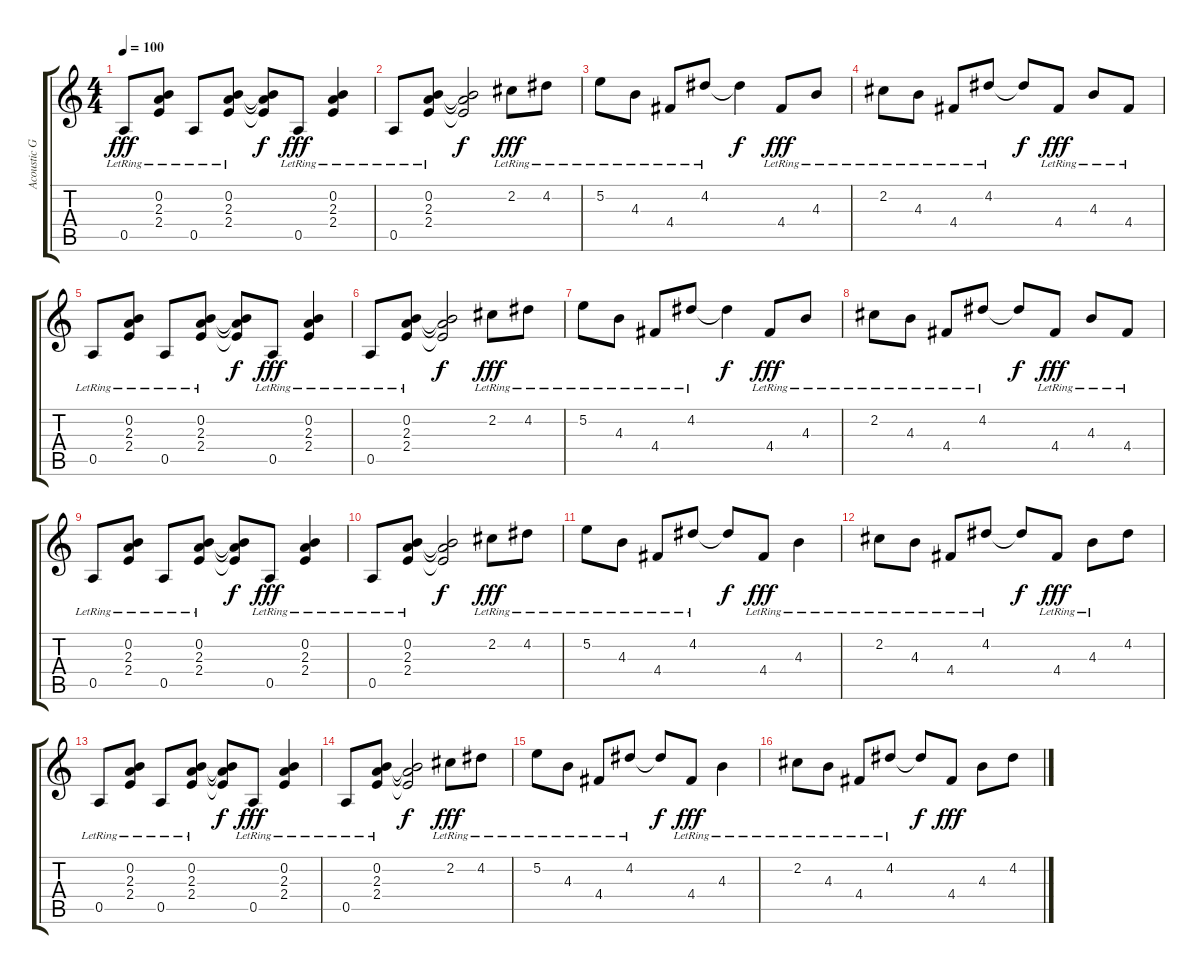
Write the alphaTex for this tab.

\track ("Acoustic Guitar" "Acoustic G") {instrument acousticguitarsteel}
\staff {score tabs}
\tuning (E4 B3 G3 D3 A2 E2) {hide}
\ts (4 4)
\tempo 100
\clef g2
\ks c
0.5{lr}.8{dy fff instrument acousticguitarsteel} (0.2{lr} 2.3{lr} 2.4{lr}).8 0.5{lr}.8 (0.2{lr} 2.3{lr} 2.4{lr}).8 (0.2{t} 2.3{t} 2.4{t}).8{dy f} 0.5{lr}.8{dy fff} (0.2{lr} 2.3{lr} 2.4{lr}).4 |
0.5{lr}.8 (0.2{lr} 2.3{lr} 2.4{lr}).8 (0.2{t} 2.3{t} 2.4{t}).2{dy f} 2.2{lr}.8{dy fff} 4.2{lr}.8 |
5.2{lr}.8 4.3{lr}.8 4.4{lr}.8 4.2{lr}.8 4.2{t}.4{dy f} 4.4{lr}.8{dy fff} 4.3{lr}.8 |
2.2{lr}.8 4.3{lr}.8 4.4{lr}.8 4.2{lr}.8 4.2{t}.8{dy f} 4.4{lr}.8{dy fff} 4.3{lr}.8 4.4{lr}.8 |
0.5{lr}.8 (0.2{lr} 2.3{lr} 2.4{lr}).8 0.5{lr}.8 (0.2{lr} 2.3{lr} 2.4{lr}).8 (0.2{t} 2.3{t} 2.4{t}).8{dy f} 0.5{lr}.8{dy fff} (0.2{lr} 2.3{lr} 2.4{lr}).4 |
0.5{lr}.8 (0.2{lr} 2.3{lr} 2.4{lr}).8 (0.2{t} 2.3{t} 2.4{t}).2{dy f} 2.2{lr}.8{dy fff} 4.2{lr}.8 |
5.2{lr}.8 4.3{lr}.8 4.4{lr}.8 4.2{lr}.8 4.2{t}.4{dy f} 4.4{lr}.8{dy fff} 4.3{lr}.8 |
2.2{lr}.8 4.3{lr}.8 4.4{lr}.8 4.2{lr}.8 4.2{t}.8{dy f} 4.4{lr}.8{dy fff} 4.3{lr}.8 4.4{lr}.8 |
0.5{lr}.8 (0.2{lr} 2.3{lr} 2.4{lr}).8 0.5{lr}.8 (0.2{lr} 2.3{lr} 2.4{lr}).8 (0.2{t} 2.3{t} 2.4{t}).8{dy f} 0.5{lr}.8{dy fff} (0.2{lr} 2.3{lr} 2.4{lr}).4 |
0.5{lr}.8 (0.2{lr} 2.3{lr} 2.4{lr}).8 (0.2{t} 2.3{t} 2.4{t}).2{dy f} 2.2{lr}.8{dy fff} 4.2{lr}.8 |
5.2{lr}.8 4.3{lr}.8 4.4{lr}.8 4.2{lr}.8 4.2{t}.8{dy f} 4.4{lr}.8{dy fff} 4.3{lr}.4 |
2.2{lr}.8 4.3{lr}.8 4.4{lr}.8 4.2{lr}.8 4.2{t}.8{dy f} 4.4{lr}.8{dy fff} 4.3{lr}.8 4.2.8 |
0.5{lr}.8 (0.2{lr} 2.3{lr} 2.4{lr}).8 0.5{lr}.8 (0.2{lr} 2.3{lr} 2.4{lr}).8 (0.2{t} 2.3{t} 2.4{t}).8{dy f} 0.5{lr}.8{dy fff} (0.2{lr} 2.3{lr} 2.4{lr}).4 |
0.5{lr}.8 (0.2{lr} 2.3{lr} 2.4{lr}).8 (0.2{t} 2.3{t} 2.4{t}).2{dy f} 2.2{lr}.8{dy fff} 4.2{lr}.8 |
5.2{lr}.8 4.3{lr}.8 4.4{lr}.8 4.2{lr}.8 4.2{t}.8{dy f} 4.4{lr}.8{dy fff} 4.3{lr}.4 |
2.2{lr}.8 4.3{lr}.8 4.4{lr}.8 4.2{lr}.8 4.2{t}.8{dy f} 4.4.8{dy fff} 4.3.8 4.2.8
